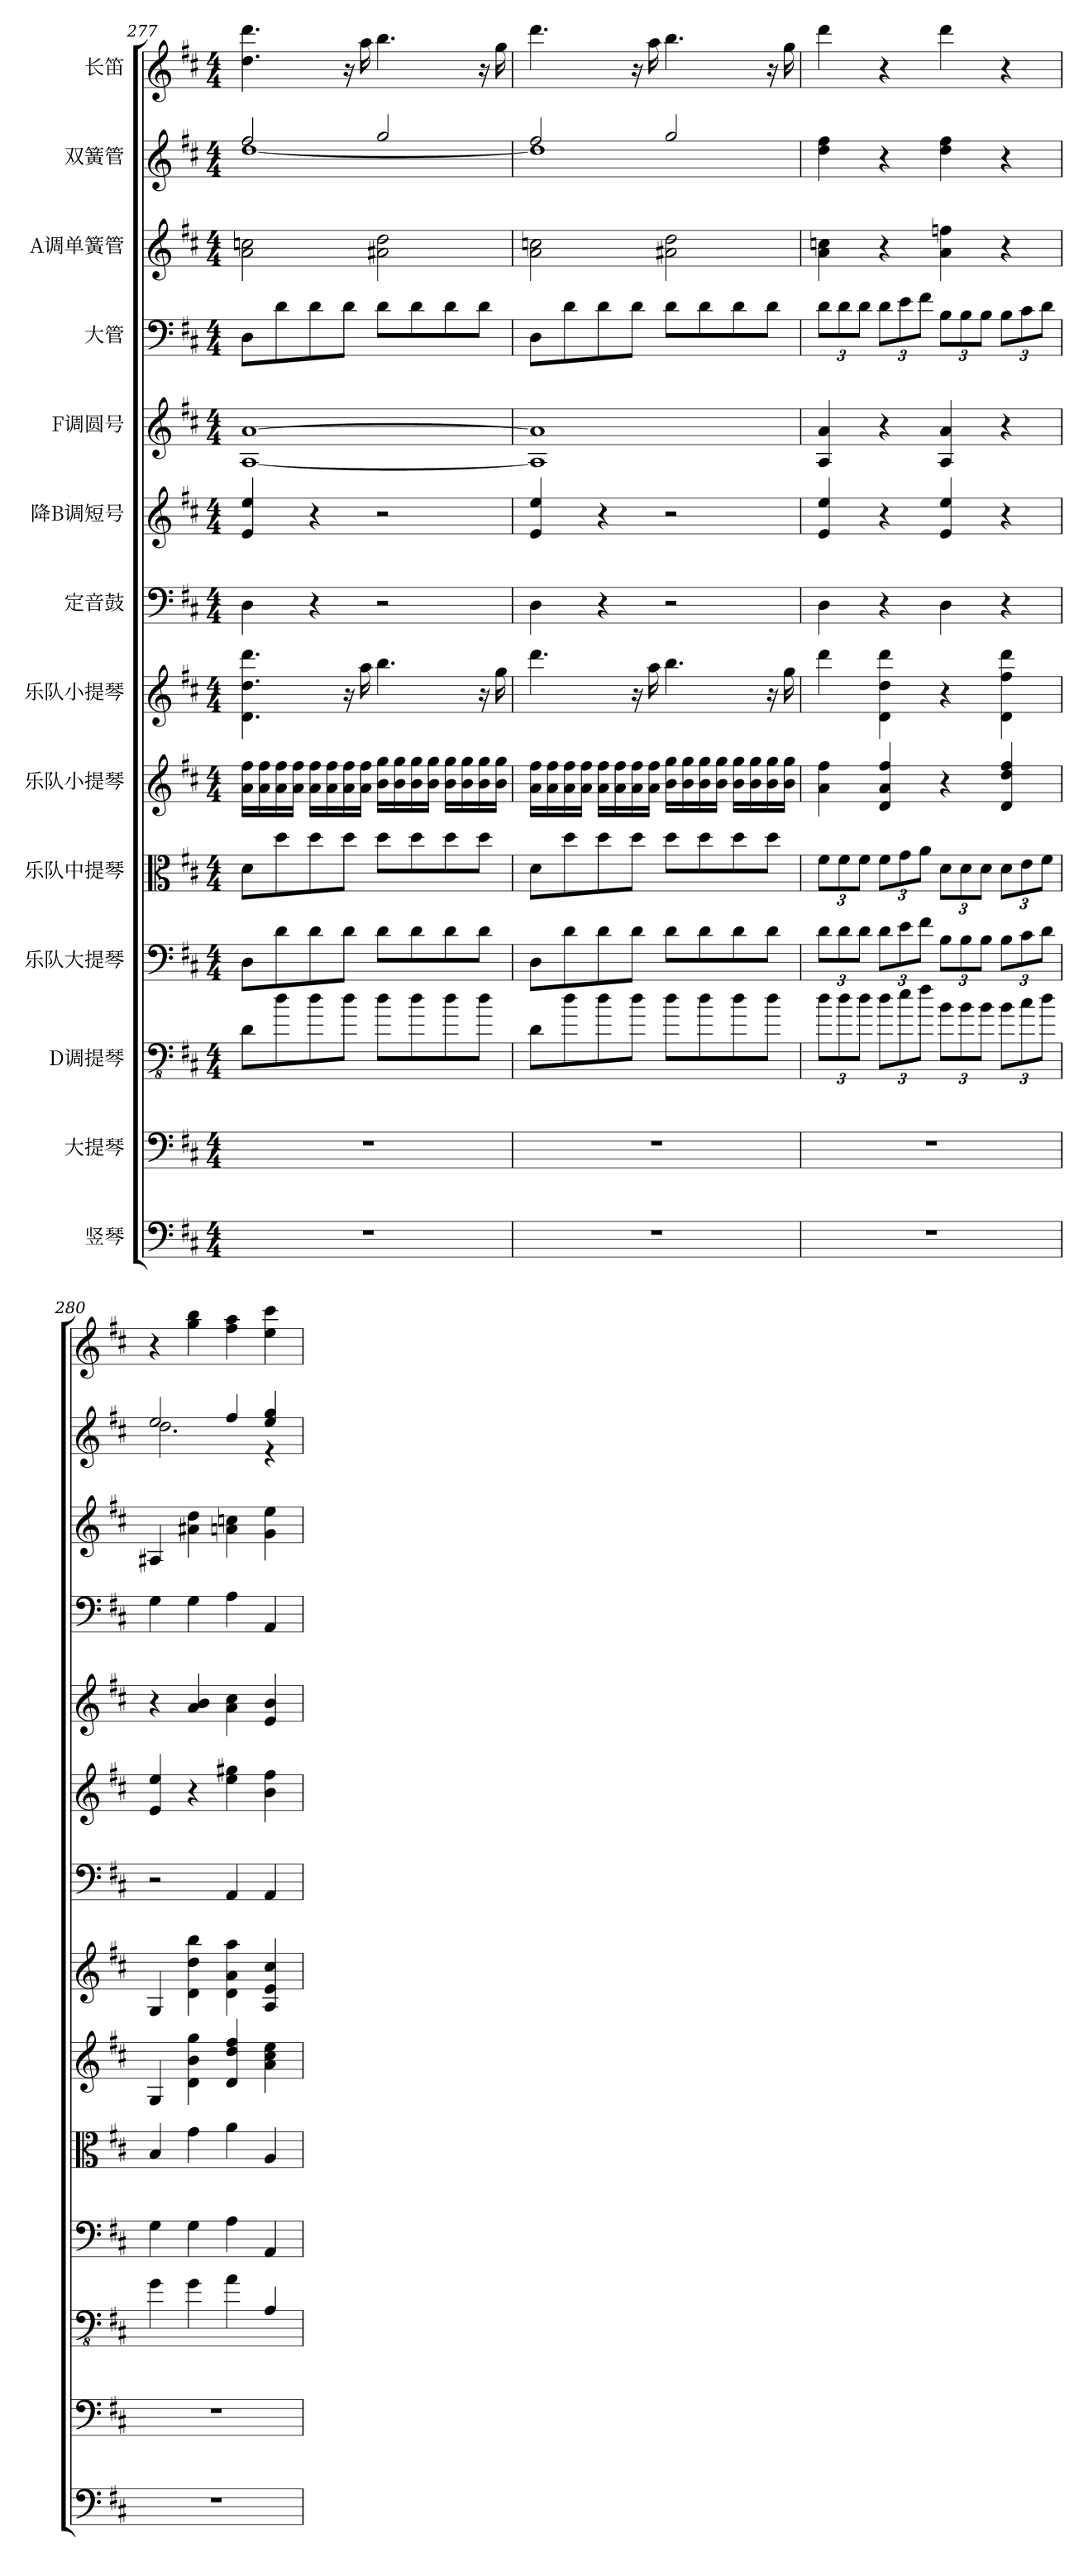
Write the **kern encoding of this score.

**kern	**kern	**kern	**kern	**kern	**kern	**kern	**kern	**kern	**kern	**kern	**kern	**kern	**kern
*part14	*part13	*part12	*part11	*part10	*part9	*part8	*part7	*part6	*part5	*part4	*part3	*part2	*part1
*staff14	*staff13	*staff12	*staff11	*staff10	*staff9	*staff8	*staff7	*staff6	*staff5	*staff4	*staff3	*staff2	*staff1
*I"竖琴	*I"大提琴	*I"D调提琴	*I"乐队大提琴	*I"乐队中提琴	*I"乐队小提琴	*I"乐队小提琴	*I"定音鼓	*I"降B调短号	*I"F调圆号	*I"大管	*I"A调单簧管	*I"双簧管	*I"长笛
*clefF4	*clefF4	*clefFv4	*clefF4	*clefC3	*clefG2	*clefG2	*clefF4	*clefG2	*clefG2	*clefF4	*clefG2	*clefG2	*clefG2
*	*	*ITrd7c12	*	*	*	*	*	*ITrd1c2	*ITrd4c7	*	*ITrd2c3	*	*
*k[f#c#]	*k[f#c#]	*k[f#c#]	*k[f#c#]	*k[f#c#]	*k[f#c#]	*k[f#c#]	*k[f#c#]	*k[]	*k[f#]	*k[f#c#]	*k[f#c#g#d#a#]	*k[f#c#]	*k[f#c#]
*M4/4	*M4/4	*M4/4	*M4/4	*M4/4	*M4/4	*M4/4	*M4/4	*M4/4	*M4/4	*M4/4	*M4/4	*M4/4	*M4/4
=277	=277	=277	=277	=277	=277	=277	=277	=277	=277	=277	=277	=277	=277
*	*	*	*	*	*	*	*	*	*	*	*	*^	*
1r	1r	8DD\L	8D\L	8d\L	16a\ 16ff#\LL	4.d\ 4.dd\ 4.ddd\	4D\	4d/ 4dd/	[1D [1d	8D\L	2f#\ 2an\	2ff#/	[1dd	4.dd\ 4.ddd\
.	.	.	.	.	16a\ 16ff#\	.	.	.	.	.	.	.	.	.
.	.	8D\	8d\	8dd\	16a\ 16ff#\	.	.	.	.	8d\	.	.	.	.
.	.	.	.	.	16a\ 16ff#\JJ	.	.	.	.	.	.	.	.	.
.	.	8D\	8d\	8dd\	16a\ 16ff#\LL	.	4r	4r	.	8d\	.	.	.	.
.	.	.	.	.	16a\ 16ff#\	.	.	.	.	.	.	.	.	.
.	.	8D\J	8d\J	8dd\J	16a\ 16ff#\	16r	.	.	.	8d\J	.	.	.	16r
.	.	.	.	.	16a\ 16ff#\JJ	16aa\	.	.	.	.	.	.	.	16aa\
.	.	8D\L	8d\L	8dd\L	16b\ 16gg\LL	4.bb\	2r	2r	.	8d\L	2f##X\ 2b\	2gg/	.	4.bb\
.	.	.	.	.	16b\ 16gg\	.	.	.	.	.	.	.	.	.
.	.	8D\	8d\	8dd\	16b\ 16gg\	.	.	.	.	8d\	.	.	.	.
.	.	.	.	.	16b\ 16gg\JJ	.	.	.	.	.	.	.	.	.
.	.	8D\	8d\	8dd\	16b\ 16gg\LL	.	.	.	.	8d\	.	.	.	.
.	.	.	.	.	16b\ 16gg\	.	.	.	.	.	.	.	.	.
.	.	8D\J	8d\J	8dd\J	16b\ 16gg\	16r	.	.	.	8d\J	.	.	.	16r
.	.	.	.	.	16b\ 16gg\JJ	16gg\	.	.	.	.	.	.	.	16gg\
!!LO:PB:g=z
=278	=278	=278	=278	=278	=278	=278	=278	=278	=278	=278	=278	=278	=278	=278
1r	1r	8DD\L	8D\L	8d\L	16a\ 16ff#\LL	4.ddd\	4D\	4d/ 4dd/	1D] 1d]	8D\L	2f#\ 2an\	2ff#/	1dd]	4.ddd\
.	.	.	.	.	16a\ 16ff#\	.	.	.	.	.	.	.	.	.
.	.	8D\	8d\	8dd\	16a\ 16ff#\	.	.	.	.	8d\	.	.	.	.
.	.	.	.	.	16a\ 16ff#\JJ	.	.	.	.	.	.	.	.	.
.	.	8D\	8d\	8dd\	16a\ 16ff#\LL	.	4r	4r	.	8d\	.	.	.	.
.	.	.	.	.	16a\ 16ff#\	.	.	.	.	.	.	.	.	.
.	.	8D\J	8d\J	8dd\J	16a\ 16ff#\	16r	.	.	.	8d\J	.	.	.	16r
.	.	.	.	.	16a\ 16ff#\JJ	16aa\	.	.	.	.	.	.	.	16aa\
.	.	8D\L	8d\L	8dd\L	16b\ 16gg\LL	4.bb\	2r	2r	.	8d\L	2f##X\ 2b\	2gg/	.	4.bb\
.	.	.	.	.	16b\ 16gg\	.	.	.	.	.	.	.	.	.
.	.	8D\	8d\	8dd\	16b\ 16gg\	.	.	.	.	8d\	.	.	.	.
.	.	.	.	.	16b\ 16gg\JJ	.	.	.	.	.	.	.	.	.
.	.	8D\	8d\	8dd\	16b\ 16gg\LL	.	.	.	.	8d\	.	.	.	.
.	.	.	.	.	16b\ 16gg\	.	.	.	.	.	.	.	.	.
.	.	8D\J	8d\J	8dd\J	16b\ 16gg\	16r	.	.	.	8d\J	.	.	.	16r
.	.	.	.	.	16b\ 16gg\JJ	16gg\	.	.	.	.	.	.	.	16gg\
*	*	*	*	*	*	*	*	*	*	*	*	*v	*v	*
=279	=279	=279	=279	=279	=279	=279	=279	=279	=279	=279	=279	=279	=279
*	*	*Xbrackettup	*Xbrackettup	*Xbrackettup	*	*	*	*	*	*Xbrackettup	*	*	*
1r	1r	12D\L	12d\L	12f#\L	4a\ 4ff#\	4ddd\	4D\	4d/ 4dd/	4D/ 4d/	12d\L	4f#\ 4an\	4dd\ 4ff#\	4ddd\
.	.	12D\	12d\	12f#\	.	.	.	.	.	12d\	.	.	.
.	.	12D\J	12d\J	12f#\J	.	.	.	.	.	12d\J	.	.	.
.	.	12D\L	12d\L	12f#\L	4d/ 4a/ 4ff#/	4d\ 4dd\ 4ddd\	4r	4r	4r	12d\L	4r	4r	4r
.	.	12E\	12e\	12g\	.	.	.	.	.	12e\	.	.	.
.	.	12F#\J	12f#\J	12a\J	.	.	.	.	.	12f#\J	.	.	.
.	.	12BB\L	12B\L	12d\L	4r	4r	4D\	4d/ 4dd/	4D/ 4d/	12B\L	4f#\ 4ddn\	4dd\ 4ff#\	4ddd\
.	.	12BB\	12B\	12d\	.	.	.	.	.	12B\	.	.	.
.	.	12BB\J	12B\J	12d\J	.	.	.	.	.	12B\J	.	.	.
.	.	12BB\L	12B\L	12d\L	4d/ 4dd/ 4ff#/	4d\ 4ff#\ 4ddd\	4r	4r	4r	12B\L	4r	4r	4r
.	.	12C#\	12c#\	12e\	.	.	.	.	.	12c#\	.	.	.
.	.	12D\J	12d\J	12f#\J	.	.	.	.	.	12d\J	.	.	.
=280	=280	=280	=280	=280	=280	=280	=280	=280	=280	=280	=280	=280	=280
*	*	*	*	*	*	*	*	*	*	*	*	*^	*
1r	1r	4GG\	4G\	4B/	4G/	4G/	2r	4d/ 4dd/	4r	4G\	4F##X/	2ee/	2.dd\	4r
.	.	4GG\	4G\	4g\	4d\ 4b\ 4gg\	4d\ 4dd\ 4bb\	.	4r	4d/ 4e/	4G\	4f##X\ 4b\	.	.	4gg\ 4bb\
.	.	4AA\	4A\	4a\	4d/ 4dd/ 4ff#/	4d\ 4a\ 4aa\	4AA/	4dd\ 4ff#X\	4d\ 4f#\	4A\	4f#X\ 4an\	4ff#/	.	4ff#\ 4aa\
.	.	4AAA/	4AA/	4A/	4a\ 4cc#\ 4ee\	4A/ 4e/ 4cc#/	4AA/	4a\ 4ee\	4A/ 4e/	4AA/	4e\ 4cc#\	4ee/ 4gg/	4r	4ee\ 4ccc#\
*	*	*	*	*	*	*	*	*	*	*	*	*v	*v	*
=	=	=	=	=	=	=	=	=	=	=	=	=	=
*-	*-	*-	*-	*-	*-	*-	*-	*-	*-	*-	*-	*-	*-
